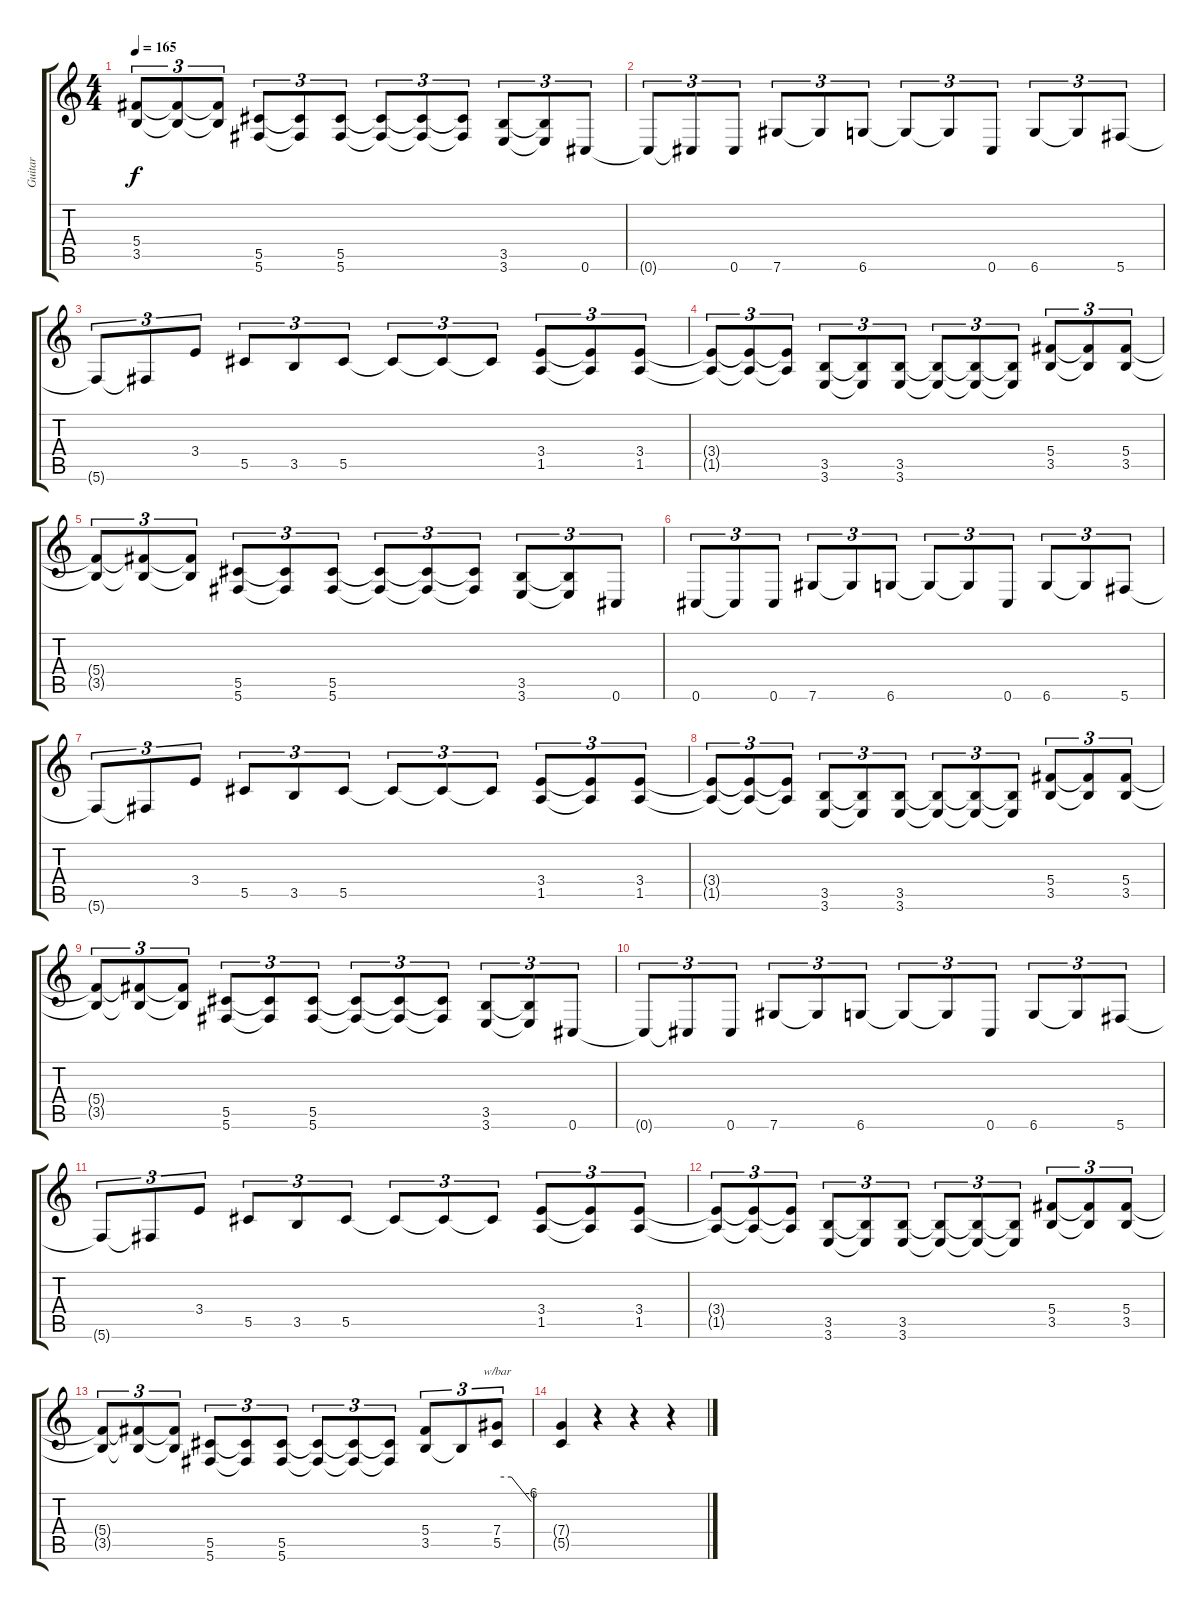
\track ("Guitar" "Guitar") {instrument distortionguitar}
\staff {score tabs}
\tuning (Eb4 Bb3 Gb3 Db3 Ab2 Db2) {hide}
\ts (4 4)
\tempo 165
\clef g2
\ks c
(5.4{t} 3.5{t}).8{tu (3 2) dy f} (5.4{t} 3.5{t}).8{tu (3 2)} (5.4{t} 3.5{t}).8{tu (3 2)} (5.5 5.6).8{tu (3 2)} (5.5{t} 5.6{t}).8{tu (3 2)} (5.5 5.6).8{tu (3 2)} (5.5{t} 5.6{t}).8{tu (3 2)} (5.5{t} 5.6{t}).8{tu (3 2)} (5.5{t} 5.6{t}).8{tu (3 2)} (3.5 3.6).8{tu (3 2)} (3.5{t} 3.6{t}).8{tu (3 2)} 0.6.8{tu (3 2)} |
0.6{t}.8{tu (3 2)} 0.6{t}.8{tu (3 2)} 0.6.8{tu (3 2)} 7.6.8{tu (3 2)} 7.6{t}.8{tu (3 2)} 6.6.8{tu (3 2)} 6.6{t}.8{tu (3 2)} 6.6{t}.8{tu (3 2)} 0.6.8{tu (3 2)} 6.6.8{tu (3 2)} 6.6{t}.8{tu (3 2)} 5.6.8{tu (3 2)} |
5.6{t}.8{tu (3 2)} 5.6{t}.8{tu (3 2)} 3.4.8{tu (3 2)} 5.5.8{tu (3 2)} 3.5.8{tu (3 2)} 5.5.8{tu (3 2)} 5.5{t}.8{tu (3 2)} 5.5{t}.8{tu (3 2)} 5.5{t}.8{tu (3 2)} (3.4 1.5).8{tu (3 2)} (3.4{t} 1.5{t}).8{tu (3 2)} (3.4 1.5).8{tu (3 2)} |
(3.4{t} 1.5{t}).8{tu (3 2)} (3.4{t} 1.5{t}).8{tu (3 2)} (3.4{t} 1.5{t}).8{tu (3 2)} (3.5 3.6).8{tu (3 2)} (3.5{t} 3.6{t}).8{tu (3 2)} (3.5 3.6).8{tu (3 2)} (3.5{t} 3.6{t}).8{tu (3 2)} (3.5{t} 3.6{t}).8{tu (3 2)} (3.5{t} 3.6{t}).8{tu (3 2)} (5.4 3.5).8{tu (3 2)} (5.4{t} 3.5{t}).8{tu (3 2)} (5.4 3.5).8{tu (3 2)} |
(5.4{t} 3.5{t}).8{tu (3 2)} (5.4{t} 3.5{t}).8{tu (3 2)} (5.4{t} 3.5{t}).8{tu (3 2)} (5.5 5.6).8{tu (3 2)} (5.5{t} 5.6{t}).8{tu (3 2)} (5.5 5.6).8{tu (3 2)} (5.5{t} 5.6{t}).8{tu (3 2)} (5.5{t} 5.6{t}).8{tu (3 2)} (5.5{t} 5.6{t}).8{tu (3 2)} (3.5 3.6).8{tu (3 2)} (3.5{t} 3.6{t}).8{tu (3 2)} 0.6.8{tu (3 2)} |
0.6.8{tu (3 2)} 0.6{t}.8{tu (3 2)} 0.6.8{tu (3 2)} 7.6.8{tu (3 2)} 7.6{t}.8{tu (3 2)} 6.6.8{tu (3 2)} 6.6{t}.8{tu (3 2)} 6.6{t}.8{tu (3 2)} 0.6.8{tu (3 2)} 6.6.8{tu (3 2)} 6.6{t}.8{tu (3 2)} 5.6.8{tu (3 2)} |
5.6{t}.8{tu (3 2)} 5.6{t}.8{tu (3 2)} 3.4.8{tu (3 2)} 5.5.8{tu (3 2)} 3.5.8{tu (3 2)} 5.5.8{tu (3 2)} 5.5{t}.8{tu (3 2)} 5.5{t}.8{tu (3 2)} 5.5{t}.8{tu (3 2)} (3.4 1.5).8{tu (3 2)} (3.4{t} 1.5{t}).8{tu (3 2)} (3.4 1.5).8{tu (3 2)} |
(3.4{t} 1.5{t}).8{tu (3 2)} (3.4{t} 1.5{t}).8{tu (3 2)} (3.4{t} 1.5{t}).8{tu (3 2)} (3.5 3.6).8{tu (3 2)} (3.5{t} 3.6{t}).8{tu (3 2)} (3.5 3.6).8{tu (3 2)} (3.5{t} 3.6{t}).8{tu (3 2)} (3.5{t} 3.6{t}).8{tu (3 2)} (3.5{t} 3.6{t}).8{tu (3 2)} (5.4 3.5).8{tu (3 2)} (5.4{t} 3.5{t}).8{tu (3 2)} (5.4 3.5).8{tu (3 2)} |
(5.4{t} 3.5{t}).8{tu (3 2)} (5.4{t} 3.5{t}).8{tu (3 2)} (5.4{t} 3.5{t}).8{tu (3 2)} (5.5 5.6).8{tu (3 2)} (5.5{t} 5.6{t}).8{tu (3 2)} (5.5 5.6).8{tu (3 2)} (5.5{t} 5.6{t}).8{tu (3 2)} (5.5{t} 5.6{t}).8{tu (3 2)} (5.5{t} 5.6{t}).8{tu (3 2)} (3.5 3.6).8{tu (3 2)} (3.5{t} 3.6{t}).8{tu (3 2)} 0.6.8{tu (3 2)} |
0.6{t}.8{tu (3 2)} 0.6{t}.8{tu (3 2)} 0.6.8{tu (3 2)} 7.6.8{tu (3 2)} 7.6{t}.8{tu (3 2)} 6.6.8{tu (3 2)} 6.6{t}.8{tu (3 2)} 6.6{t}.8{tu (3 2)} 0.6.8{tu (3 2)} 6.6.8{tu (3 2)} 6.6{t}.8{tu (3 2)} 5.6.8{tu (3 2)} |
5.6{t}.8{tu (3 2)} 5.6{t}.8{tu (3 2)} 3.4.8{tu (3 2)} 5.5.8{tu (3 2)} 3.5.8{tu (3 2)} 5.5.8{tu (3 2)} 5.5{t}.8{tu (3 2)} 5.5{t}.8{tu (3 2)} 5.5{t}.8{tu (3 2)} (3.4 1.5).8{tu (3 2)} (3.4{t} 1.5{t}).8{tu (3 2)} (3.4 1.5).8{tu (3 2)} |
(3.4{t} 1.5{t}).8{tu (3 2)} (3.4{t} 1.5{t}).8{tu (3 2)} (3.4{t} 1.5{t}).8{tu (3 2)} (3.5 3.6).8{tu (3 2)} (3.5{t} 3.6{t}).8{tu (3 2)} (3.5 3.6).8{tu (3 2)} (3.5{t} 3.6{t}).8{tu (3 2)} (3.5{t} 3.6{t}).8{tu (3 2)} (3.5{t} 3.6{t}).8{tu (3 2)} (5.4 3.5).8{tu (3 2)} (5.4{t} 3.5{t}).8{tu (3 2)} (5.4 3.5).8{tu (3 2)} |
(5.4{t} 3.5{t}).8{tu (3 2)} (5.4{t} 3.5{t}).8{tu (3 2)} (5.4{t} 3.5{t}).8{tu (3 2)} (5.5 5.6).8{tu (3 2)} (5.5{t} 5.6{t}).8{tu (3 2)} (5.5 5.6).8{tu (3 2)} (5.5{t} 5.6{t}).8{tu (3 2)} (5.5{t} 5.6{t}).8{tu (3 2)} (5.5{t} 5.6{t}).8{tu (3 2)} (5.4 3.5).8{tu (3 2)} 3.5{t}.8{tu (3 2)} (7.4 5.5).8{tu (3 2) tbe (custom default 0 0 25 0 60 -24)} |
(7.4{t} 5.5{t}).4 r.4 r.4 r.4
